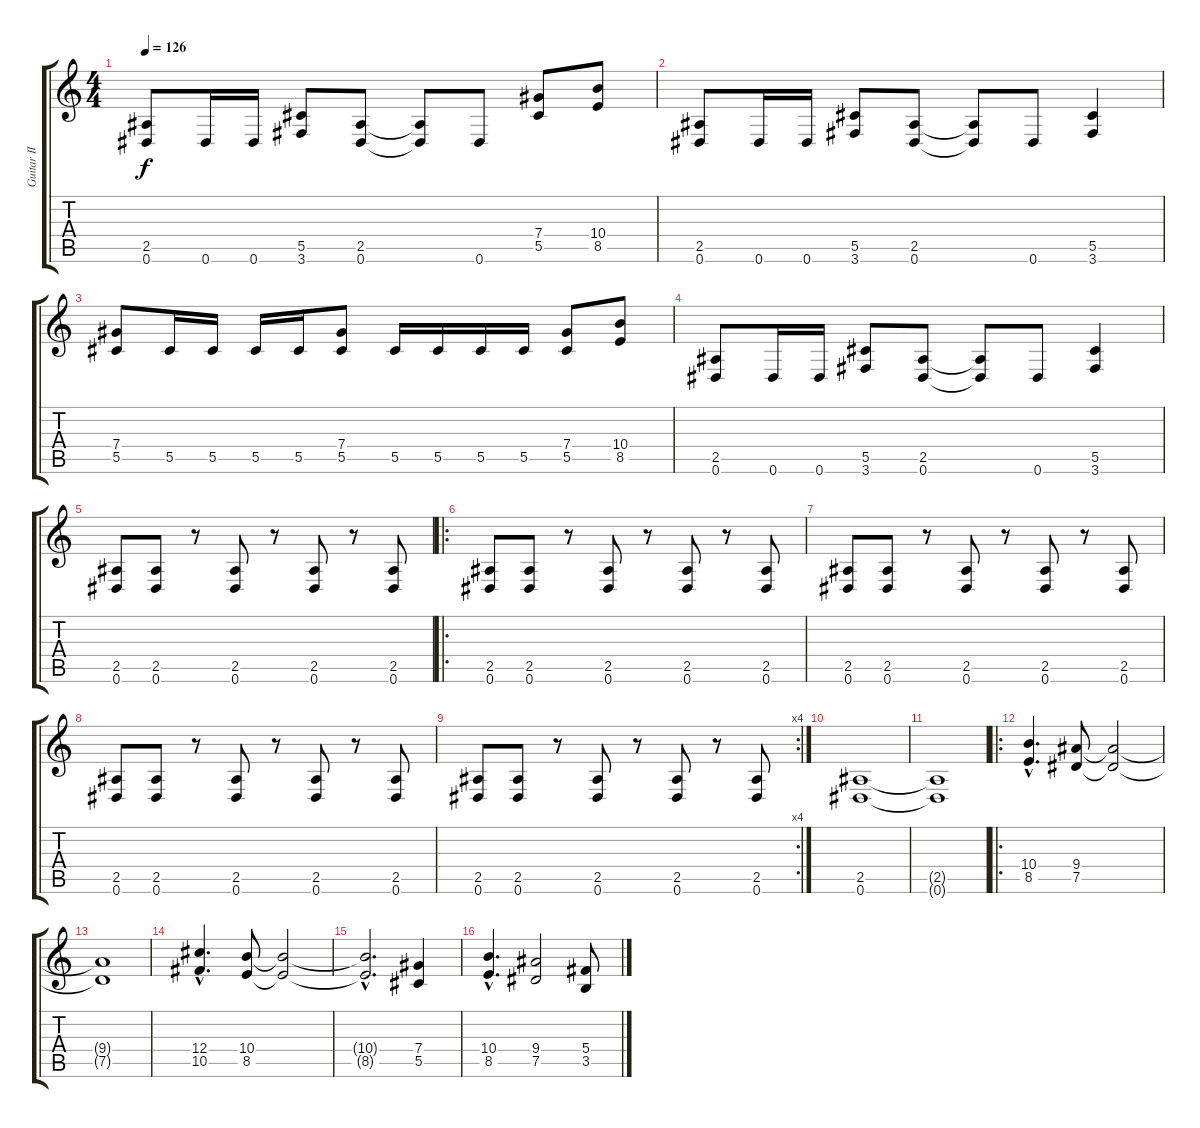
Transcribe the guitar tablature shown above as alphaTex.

\track ("Guitar II" "Guitar II") {instrument distortionguitar}
\staff {score tabs}
\tuning (Eb4 Bb3 Gb3 Db3 Ab2 Eb2) {hide}
\ts (4 4)
\tempo 126
\clef g2
\ks c
(2.5 0.6).8{dy f} 0.6.16 0.6.16 (5.5 3.6).8 (2.5 0.6).8 (2.5{t} 0.6{t}).8 0.6.8 (7.4 5.5).8 (10.4 8.5).8 |
(2.5 0.6).8 0.6.16 0.6.16 (5.5 3.6).8 (2.5 0.6).8 (2.5{t} 0.6{t}).8 0.6.8 (5.5 3.6).4 |
(7.4 5.5).8 5.5.16 5.5.16 5.5.16 5.5.16 (7.4 5.5).8 5.5.16 5.5.16 5.5.16 5.5.16 (7.4 5.5).8 (10.4 8.5).8 |
(2.5 0.6).8 0.6.16 0.6.16 (5.5 3.6).8 (2.5 0.6).8 (2.5{t} 0.6{t}).8 0.6.8 (5.5 3.6).4 |
(2.5 0.6).8 (2.5 0.6).8 r.8 (2.5 0.6).8 r.8 (2.5 0.6).8 r.8 (2.5 0.6).8 |
\ro
(2.5 0.6).8 (2.5 0.6).8 r.8 (2.5 0.6).8 r.8 (2.5 0.6).8 r.8 (2.5 0.6).8 |
(2.5 0.6).8 (2.5 0.6).8 r.8 (2.5 0.6).8 r.8 (2.5 0.6).8 r.8 (2.5 0.6).8 |
(2.5 0.6).8 (2.5 0.6).8 r.8 (2.5 0.6).8 r.8 (2.5 0.6).8 r.8 (2.5 0.6).8 |
\rc 4
(2.5 0.6).8 (2.5 0.6).8 r.8 (2.5 0.6).8 r.8 (2.5 0.6).8 r.8 (2.5 0.6).8 |
(2.5 0.6).1 |
(2.5{t} 0.6{t}).1 |
\ro
(10.4{hac} 8.5{hac}).4{d} (9.4 7.5).8 (9.4{t} 7.5{t}).2 |
(9.4{t} 7.5{t}).1 |
(12.4{hac} 10.5{hac}).4{d} (10.4 8.5).8 (10.4{t} 8.5{t}).2 |
(10.4{hac t} 8.5{hac t}).2{d} (7.4 5.5).4 |
(10.4{hac} 8.5{hac}).4{d} (9.4 7.5).2 (5.4 3.5).8
